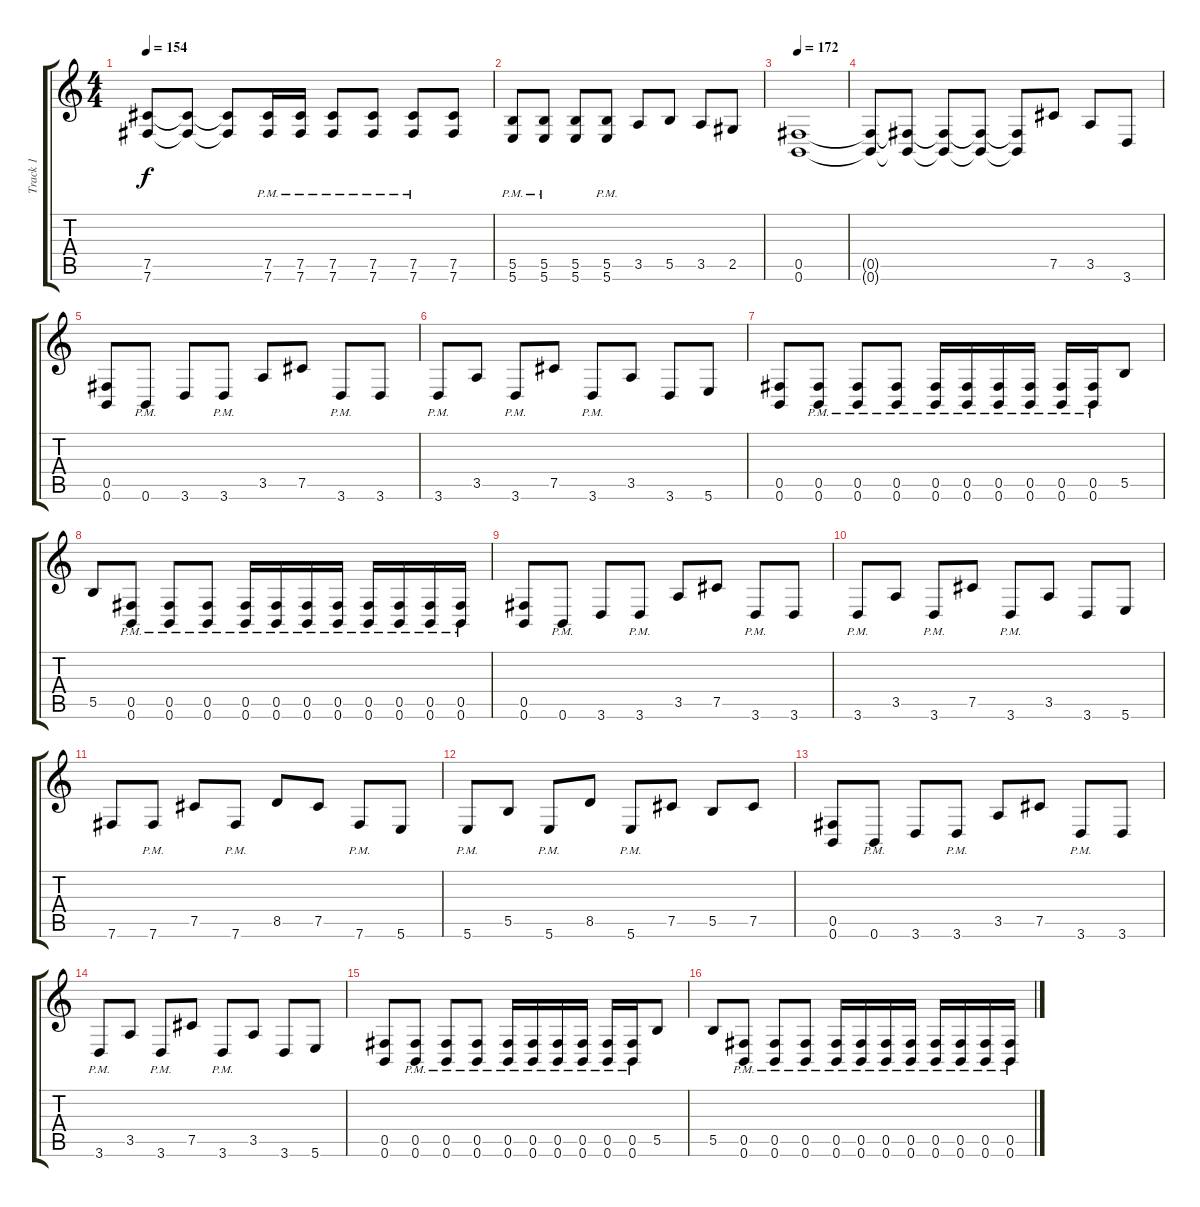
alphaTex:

\track ("Track 1" "Track 1") {instrument distortionguitar}
\staff {score tabs}
\tuning (Db4 Ab3 E3 B2 Gb2 B1) {hide}
\ts (4 4)
\tempo 154
\clef g2
\ks c
(7.5 7.6).8{dy f} (7.5{t} 7.6{t}).8 (7.5{t} 7.6{t}).8 (7.5{pm} 7.6{pm}).16 (7.5{pm} 7.6{pm}).16 (7.5{pm} 7.6{pm}).8 (7.5{pm} 7.6{pm}).8 (7.5{pm} 7.6{pm}).8 (7.5 7.6).8 |
(5.5{pm} 5.6{pm}).8 (5.5{pm} 5.6{pm}).8 (5.5 5.6).8 (5.5{pm} 5.6{pm}).8 3.5.8 5.5.8 3.5.8 2.5.8 |
\tempo 172
(0.5 0.6).1 |
(0.5{t} 0.6{t}).8 (0.5{t} 0.6{t}).8 (0.5{t} 0.6{t}).8 (0.5{t} 0.6{t}).8 (0.5{t} 0.6{t}).8 7.5.8 3.5.8 3.6.8 |
(0.5 0.6).8 0.6{pm}.8 3.6.8 3.6{pm}.8 3.5.8 7.5.8 3.6{pm}.8 3.6.8 |
3.6{pm}.8 3.5.8 3.6{pm}.8 7.5.8 3.6{pm}.8 3.5.8 3.6.8 5.6.8 |
(0.5 0.6).8 (0.5{pm} 0.6{pm}).8 (0.5{pm} 0.6{pm}).8 (0.5{pm} 0.6{pm}).8 (0.5{pm} 0.6{pm}).16 (0.5{pm} 0.6{pm}).16 (0.5{pm} 0.6{pm}).16 (0.5{pm} 0.6{pm}).16 (0.5{pm} 0.6{pm}).16 (0.5{pm} 0.6{pm}).16 5.5.8 |
5.5.8 (0.5{pm} 0.6{pm}).8 (0.5{pm} 0.6{pm}).8 (0.5{pm} 0.6{pm}).8 (0.5{pm} 0.6{pm}).16 (0.5{pm} 0.6{pm}).16 (0.5{pm} 0.6{pm}).16 (0.5{pm} 0.6{pm}).16 (0.5{pm} 0.6{pm}).16 (0.5{pm} 0.6{pm}).16 (0.5{pm} 0.6{pm}).16 (0.5{pm} 0.6{pm}).16 |
(0.5 0.6).8 0.6{pm}.8 3.6.8 3.6{pm}.8 3.5.8 7.5.8 3.6{pm}.8 3.6.8 |
3.6{pm}.8 3.5.8 3.6{pm}.8 7.5.8 3.6{pm}.8 3.5.8 3.6.8 5.6.8 |
7.6.8 7.6{pm}.8 7.5.8 7.6{pm}.8 8.5.8 7.5.8 7.6{pm}.8 5.6.8 |
5.6{pm}.8 5.5.8 5.6{pm}.8 8.5.8 5.6{pm}.8 7.5.8 5.5.8 7.5.8 |
(0.5 0.6).8 0.6{pm}.8 3.6.8 3.6{pm}.8 3.5.8 7.5.8 3.6{pm}.8 3.6.8 |
3.6{pm}.8 3.5.8 3.6{pm}.8 7.5.8 3.6{pm}.8 3.5.8 3.6.8 5.6.8 |
(0.5 0.6).8 (0.5{pm} 0.6{pm}).8 (0.5{pm} 0.6{pm}).8 (0.5{pm} 0.6{pm}).8 (0.5{pm} 0.6{pm}).16 (0.5{pm} 0.6{pm}).16 (0.5{pm} 0.6{pm}).16 (0.5{pm} 0.6{pm}).16 (0.5{pm} 0.6{pm}).16 (0.5{pm} 0.6{pm}).16 5.5.8 |
5.5.8 (0.5{pm} 0.6{pm}).8 (0.5{pm} 0.6{pm}).8 (0.5{pm} 0.6{pm}).8 (0.5{pm} 0.6{pm}).16 (0.5{pm} 0.6{pm}).16 (0.5{pm} 0.6{pm}).16 (0.5{pm} 0.6{pm}).16 (0.5{pm} 0.6{pm}).16 (0.5{pm} 0.6{pm}).16 (0.5{pm} 0.6{pm}).16 (0.5{pm} 0.6{pm}).16
